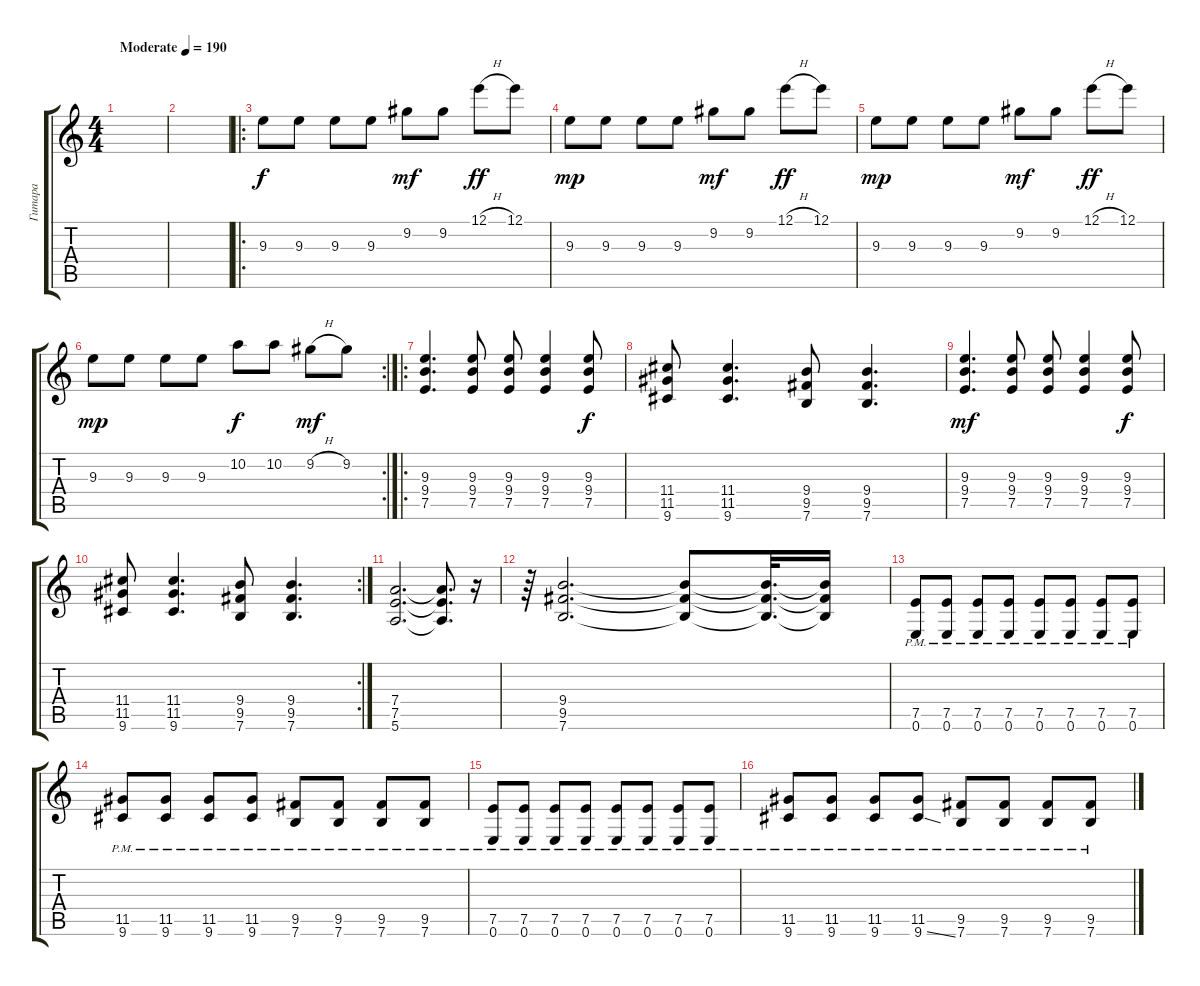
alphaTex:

\track ("Гитара" "Гитара") {instrument acousticguitarsteel}
\staff {score tabs}
\tuning (E4 B3 G3 D3 A2 E2) {hide}
\ts (4 4)
\tempo (190 "Moderate")
\clef g2
\ks c
|
|
\ro
9.3.8 9.3.8 9.3.8 9.3.8 9.2.8{dy mf} 9.2.8 12.1{h}.8{dy ff} 12.1.8 |
9.3.8{dy mp} 9.3.8 9.3.8 9.3.8 9.2.8{dy mf} 9.2.8 12.1{h}.8{dy ff} 12.1.8 |
9.3.8{dy mp} 9.3.8 9.3.8 9.3.8 9.2.8{dy mf} 9.2.8 12.1{h}.8{dy ff} 12.1.8 |
\rc 2
9.3.8{dy mp} 9.3.8 9.3.8 9.3.8 10.2.8{dy f} 10.2.8 9.2{h}.8{dy mf} 9.2.8 |
\ro
(9.3 9.4 7.5).4{d} (9.3 9.4 7.5).8 (9.3 9.4 7.5).8 (9.3 9.4 7.5).4 (9.3 9.4 7.5).8{dy f} |
(11.4 11.5 9.6).8 (11.4 11.5 9.6).4{d} (9.4 9.5 7.6).8 (9.4 9.5 7.6).4{d} |
(9.3 9.4 7.5).4{d dy mf} (9.3 9.4 7.5).8 (9.3 9.4 7.5).8 (9.3 9.4 7.5).4 (9.3 9.4 7.5).8{dy f} |
\rc 2
(11.4 11.5 9.6).8 (11.4 11.5 9.6).4{d} (9.4 9.5 7.6).8 (9.4 9.5 7.6).4{d} |
(7.4 7.5 5.6).2{d} (7.4{t} 7.5{t} 5.6{t}).8{d} r.16 |
r.64 (9.4 9.5 7.6).2{d} (9.4{t} 9.5{t} 7.6{t}).8 (9.4{t} 9.5{t} 7.6{t}).32{d} (9.4{t} 9.5{t} 7.6{t}).16 |
(7.5{pm} 0.6{pm}).8 (7.5{pm} 0.6{pm}).8 (7.5{pm} 0.6{pm}).8 (7.5{pm} 0.6{pm}).8 (7.5{pm} 0.6{pm}).8 (7.5{pm} 0.6{pm}).8 (7.5{pm} 0.6{pm}).8 (7.5{pm} 0.6{pm}).8 |
(11.5{pm} 9.6{pm}).8 (11.5{pm} 9.6{pm}).8 (11.5{pm} 9.6{pm}).8 (11.5{pm} 9.6{pm}).8 (9.5{pm} 7.6{pm}).8 (9.5{pm} 7.6{pm}).8 (9.5{pm} 7.6{pm}).8 (9.5{pm} 7.6{pm}).8 |
(7.5{pm} 0.6{pm}).8 (7.5{pm} 0.6{pm}).8 (7.5{pm} 0.6{pm}).8 (7.5{pm} 0.6{pm}).8 (7.5{pm} 0.6{pm}).8 (7.5{pm} 0.6{pm}).8 (7.5{pm} 0.6{pm}).8 (7.5{pm} 0.6{pm}).8 |
(11.5{pm} 9.6{pm}).8 (11.5{pm} 9.6{pm}).8 (11.5{pm} 9.6{pm}).8 (11.5{pm} 9.6{ss pm}).8 (9.5{pm} 7.6{pm}).8 (9.5{pm} 7.6{pm}).8 (9.5{pm} 7.6{pm}).8 (9.5{pm} 7.6{pm}).8
